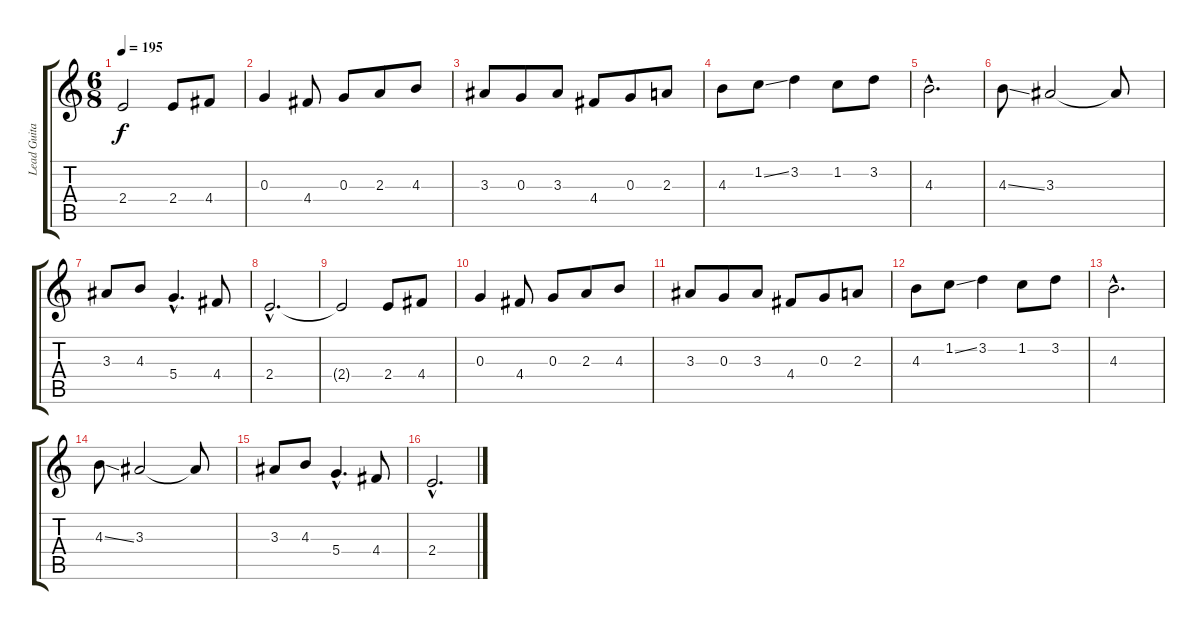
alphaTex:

\track ("Lead Guitar I" "Lead Guita") {instrument distortionguitar}
\staff {score tabs}
\tuning (E4 B3 G3 D3 A2 E2) {hide}
\ts (6 8)
\tempo 195
\clef g2
\ks c
2.4{t}.2{dy f} 2.4.8 4.4.8 |
0.3.4 4.4.8 0.3.8 2.3.8 4.3.8 |
3.3.8 0.3.8 3.3.8 4.4.8 0.3.8 2.3.8 |
4.3.8 1.2{ss}.8 3.2.4 1.2.8 3.2.8 |
4.3{hac}.2{d} |
4.3{ss}.8 3.3.2 3.3{t}.8 |
3.3.8 4.3.8 5.4{hac}.4{d} 4.4.8 |
2.4{hac}.2{d} |
2.4{t}.2 2.4.8 4.4.8 |
0.3.4 4.4.8 0.3.8 2.3.8 4.3.8 |
3.3.8 0.3.8 3.3.8 4.4.8 0.3.8 2.3.8 |
4.3.8 1.2{ss}.8 3.2.4 1.2.8 3.2.8 |
4.3{hac}.2{d} |
4.3{ss}.8 3.3.2 3.3{t}.8 |
3.3.8 4.3.8 5.4{hac}.4{d} 4.4.8 |
2.4{hac}.2{d}
